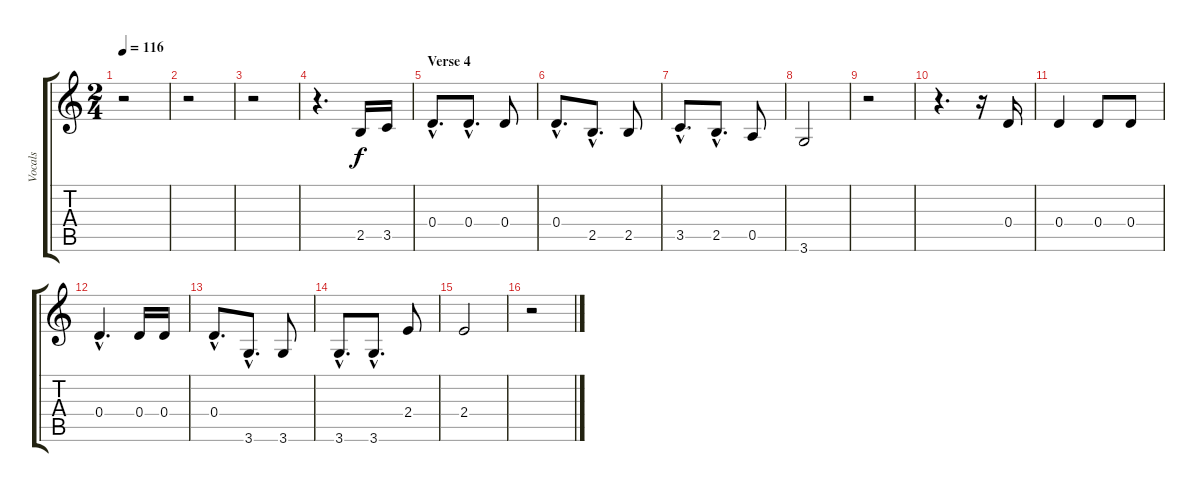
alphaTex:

\track ("Vocals" "Vocals") {instrument acousticguitarsteel}
\staff {score tabs}
\tuning (E4 B3 G3 D3 A2 E2) {hide}
\ts (2 4)
\tempo 116
\clef g2
\ks c
r.2{dy f} |
r.2 |
r.2 |
r.4{d} 2.5.16 3.5.16 |
\section ("" "Verse 4")
0.4{hac}.8{d} 0.4{hac}.8{d} 0.4.8 |
0.4{hac}.8{d} 2.5{hac}.8{d} 2.5.8 |
3.5{hac}.8{d} 2.5{hac}.8{d} 0.5.8 |
3.6.2 |
r.2 |
r.4{d} r.16 0.4.16 |
0.4.4 0.4.8 0.4.8 |
0.4{hac}.4{d} 0.4.16 0.4.16 |
0.4{hac}.8{d} 3.6{hac}.8{d} 3.6.8 |
3.6{hac}.8{d} 3.6{hac}.8{d} 2.4.8 |
2.4.2 |
r.2
